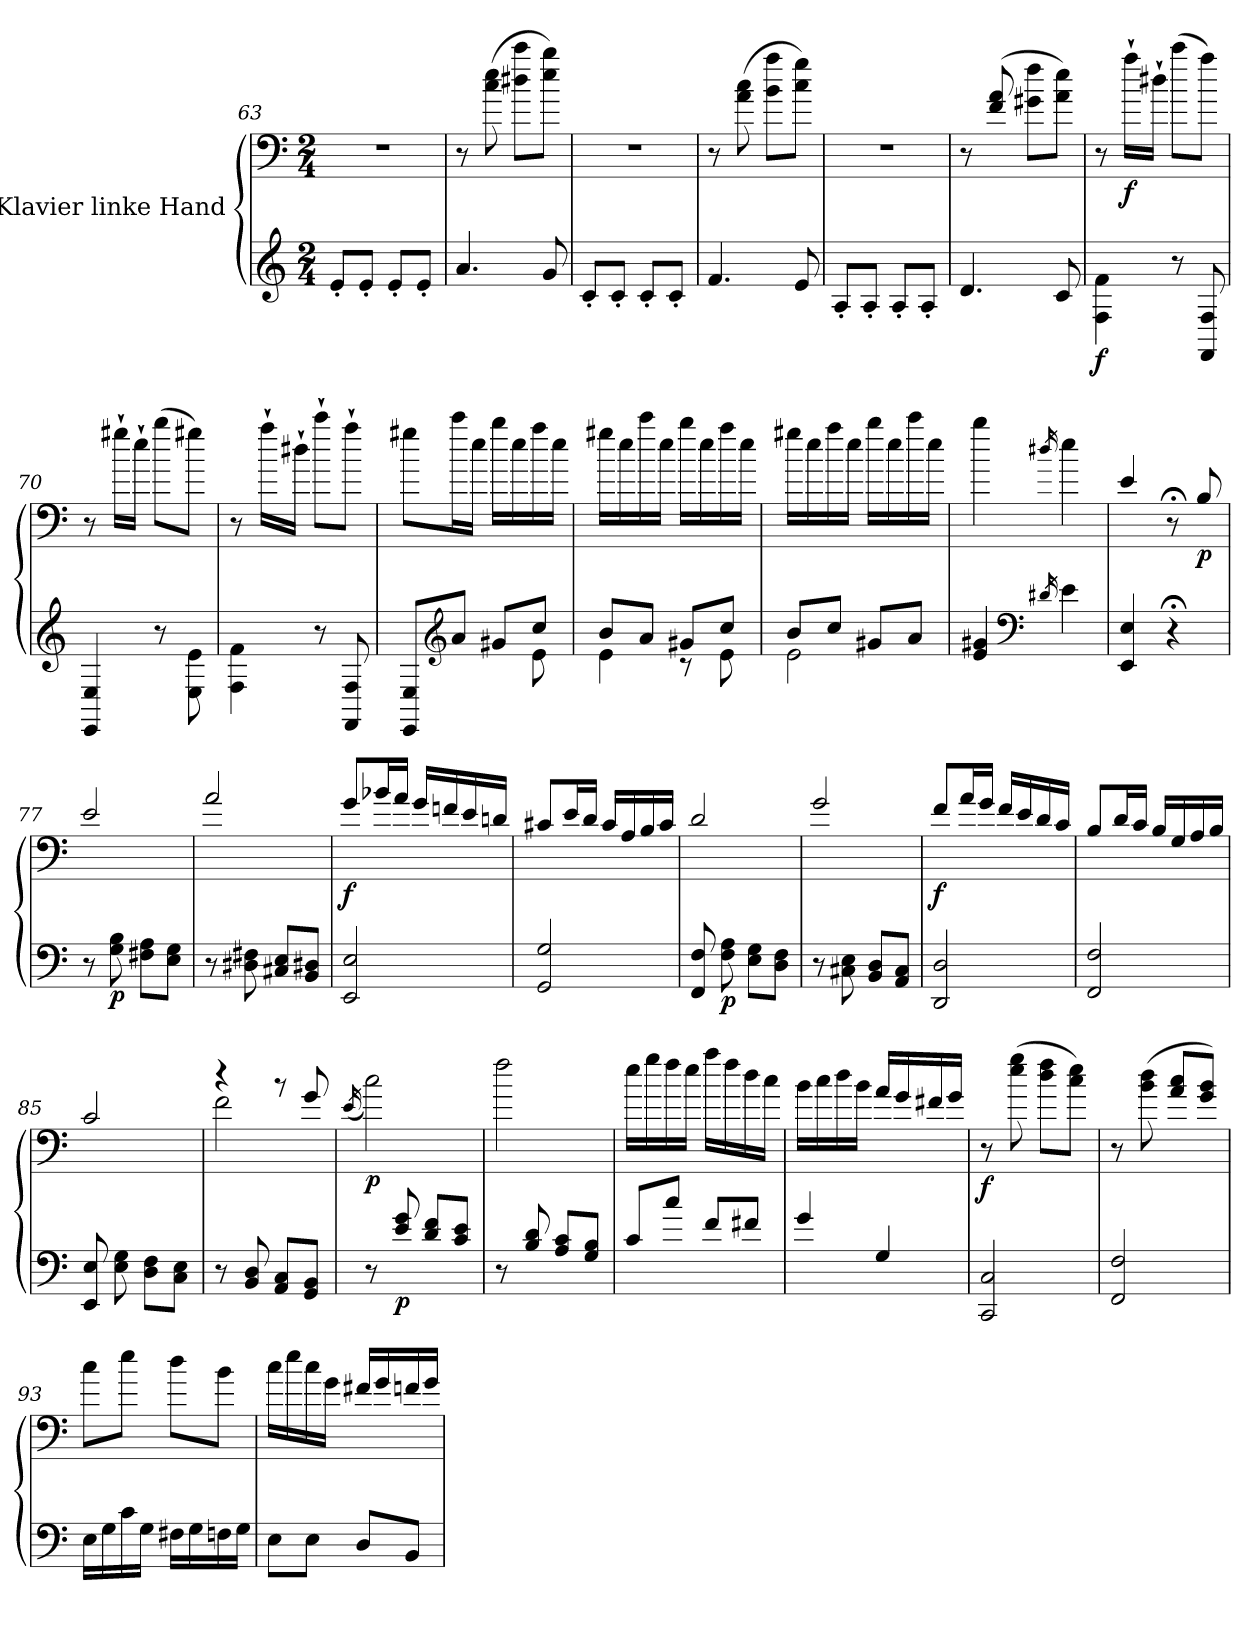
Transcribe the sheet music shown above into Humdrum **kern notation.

**kern	**kern	**dynam
*part1	*part1	*part1
*staff2	*staff1	*staff1/2
*I"Klavier linke Hand	*	*
*clefG2	*clefF4	*
*k[]	*k[]	*
*M2/4	*M2/4	*
=63	=63	=63
8e'/L	2r	.
8e'/J	.	.
8e'/L	.	.
8e'/J	.	.
=64	=64	=64
4.a/	8r	.
.	(>8cc\ 8ee\	.
.	8dd#X\ 8ccc\L	.
8g/	8ee\ 8bb\J)	.
=65	=65	=65
8c'/L	2r	.
8c'/J	.	.
8c'/L	.	.
8c'/J	.	.
=66	=66	=66
4.f/	8r	.
.	(>8a\ 8cc\	.
.	8b\ 8aa\L	.
8e/	8cc\ 8gg\J)	.
=67	=67	=67
8A'/L	2r	.
8A'/J	.	.
8A'/L	.	.
8A'/J	.	.
=68	=68	=68
4.d/	8r	.
.	(>8f/ 8a/	.
.	8g#X\ 8ff\L	.
8c/	8a\ 8ee\J)	.
=69	=69	=69
!	!	!LO:DY:b=2
4F\ 4f\	8r	f
!	!	!LO:DY:b
.	16aa`\LL	f
.	16dd#X`\JJ	.
8r	(>8ccc\L	.
8FF/ 8F/	8aa\J)	.
=70	=70	=70
4EE/ 4E/	8r	.
.	16gg#X`\LL	.
.	16ee`\JJ	.
8r	(>8bb\L	.
8E\ 8e\	8gg#X\J)	.
=71	=71	=71
4F\ 4f\	8r	.
.	16aa`\LL	.
.	16dd#X`\JJ	.
8r	8ccc`\L	.
8FF/ 8F/	8aa`\J	.
=72	=72	=72
*^	*	*
8EE/ 8E/L	4.ryy	8gg#X\L	.
*clefG2	*	*	*
8a/J	.	16ccc\L	.
.	.	16ee\JJ	.
8g#X/L	.	16bb\LL	.
.	.	16ee\	.
8cc/J	8e\	16aa\	.
.	.	16ee\JJ	.
=73	=73	=73	=73
8b/L	4e\	16gg#X\LL	.
.	.	16ee\	.
8a/J	.	16ccc\	.
.	.	16ee\JJ	.
8g#X/L	8r	16bb\LL	.
.	.	16ee\	.
8cc/J	8e\	16aa\	.
.	.	16ee\JJ	.
=74	=74	=74	=74
8b/L	2e\	16gg#X\LL	.
.	.	16ee\	.
8cc/J	.	16aa\	.
.	.	16ee\JJ	.
8g#X/L	.	16bb\LL	.
.	.	16ee\	.
8a/J	.	16ccc\	.
.	.	16ee\JJ	.
*v	*v	*	*
=75	=75	=75
4e/ 4g#X/	4bb\	.
*clefF4	*	*
16qd#X/	16qdd#X/	.
4e\	4ee\	.
=76	=76	=76
4EE/ 4E/	4e/	.
4r;<	8r;<	.
!	!	!LO:DY:b
.	8B/	p
=77	=77	=77
8r	2e/	.
!	!	!LO:DY:b=2
8G\ 8B\	.	p
8F#X\ 8A\L	.	.
8E\ 8G\J	.	.
=78	=78	=78
8r	2a/	.
8D#X\ 8F#X\	.	.
8C#X/ 8E/L	.	.
8BB/ 8D#X/J	.	.
=79	=79	=79
!	!	!LO:DY:b
2EE/ 2E/	8g/L	f
.	16b-X/L	.
.	16a/JJ	.
.	16g/LL	.
.	16fn/	.
.	16e/	.
.	16dn/JJ	.
=80	=80	=80
2GG/ 2G/	8c#X/L	.
.	16e/L	.
.	16d/JJ	.
.	16c#/LL	.
.	16A/	.
.	16B/	.
.	16c#/JJ	.
=81	=81	=81
8FF/ 8F/	2d/	.
!	!	!LO:DY:b=2
8F\ 8A\	.	p
8E\ 8G\L	.	.
8D\ 8F\J	.	.
=82	=82	=82
8r	2g/	.
8C#X\ 8E\	.	.
8BB/ 8D/L	.	.
8AA/ 8C#/J	.	.
=83	=83	=83
!	!	!LO:DY:b
2DD/ 2D/	8f/L	f
.	16a/L	.
.	16g/JJ	.
.	16f/LL	.
.	16e/	.
.	16d/	.
.	16c/JJ	.
=84	=84	=84
2FF/ 2F/	8B/L	.
.	16d/L	.
.	16c/JJ	.
.	16B/LL	.
.	16G/	.
.	16A/	.
.	16B/JJ	.
=85	=85	=85
8EE/ 8E/	2c/	.
8E\ 8G\	.	.
8D\ 8F\L	.	.
8C\ 8E\J	.	.
=86	=86	=86
*	*^	*
8r	4r	2f\	.
8BB/ 8D/	.	.	.
8AA/ 8C/L	8r	.	.
8GG/ 8BB/J	8g/	.	.
*	*v	*v	*
=87	=87	=87
.	(>16qe/	.
!	!	!LO:DY:b
8r	2cc\)	p
!	!	!LO:DY:b=2
8e/ 8g/	.	p
8d/ 8f/L	.	.
8c/ 8e/J	.	.
=88	=88	=88
8r	2ff\	.
8B/ 8d/	.	.
8A/ 8c/L	.	.
8G/ 8B/J	.	.
=89	=89	=89
8c/L	16ee\LL	.
.	16gg\	.
8cc/J	16ff\	.
.	16ee\JJ	.
8f/L	16aa\LL	.
.	16ff\	.
8f#X/J	16dd\	.
.	16cc\JJ	.
=90	=90	=90
4g/	16b\LL	.
.	16cc\	.
.	16dd\	.
.	16b\JJ	.
4G/	16a/LL	.
.	16g/	.
.	16f#X/	.
.	16g/JJ	.
=91	=91	=91
!	!	!LO:DY:b
2CC/ 2C/	8r	f
.	(>8ee\ 8gg\	.
.	8dd\ 8ff\L	.
.	8cc\ 8ee\J)	.
=92	=92	=92
2FF/ 2F/	8r	.
.	(>8b\ 8dd\	.
.	8a/ 8cc/L	.
.	8g/ 8b/J)	.
=93	=93	=93
16E\LL	8cc\L	.
16G\	.	.
16c\	8ee\J	.
16G\JJ	.	.
16F#X\LL	8dd\L	.
16G\	.	.
16Fn\	8b\J	.
16G\JJ	.	.
=94	=94	=94
8E\L	16cc\LL	.
.	16ee\	.
8E\J	16cc\	.
.	16g\JJ	.
8D/L	16f#X/LL	.
.	16g/	.
8BB/J	16fn/	.
.	16g/JJ	.
=	=	=
*-	*-	*-
